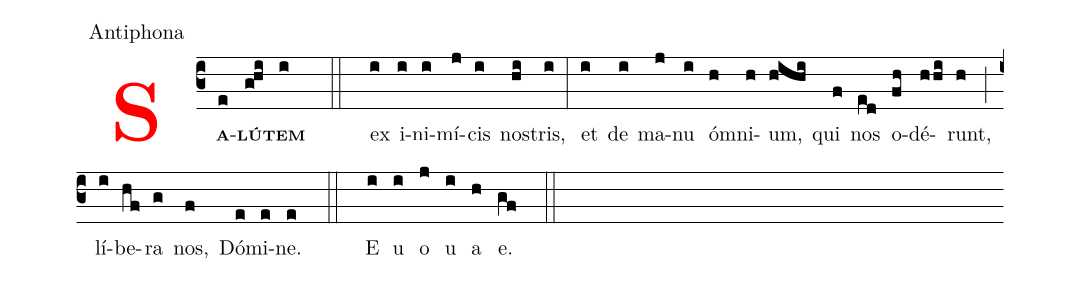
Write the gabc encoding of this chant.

office-part: Antiphona;
%%
<v>\bf\textcolor{red}{S}</v><v>\bf\scriptsize{A}</v>(c3e)<v>\bf\scriptsize{LÚ}</v>(g!hi)<v>\bf\scriptsize{TEM}</v>(i) ( ::)
ex(i) i(i)ni(i)mí(j)cis(i) nos(hi)tris,(i) (:) et(i) de(i) ma(j)nu(i) óm(h)ni(h)um,(hihi) qui(f) nos(ed) o(fh)dé(hhi)runt,(h) (;)
lí(i)be(hf)ra(g) nos,(f) Dó(e)mi(e)ne.(e)  ( ::) E(i) u(i) o(j) u(i) a(h) e.(gf) ( ::)
